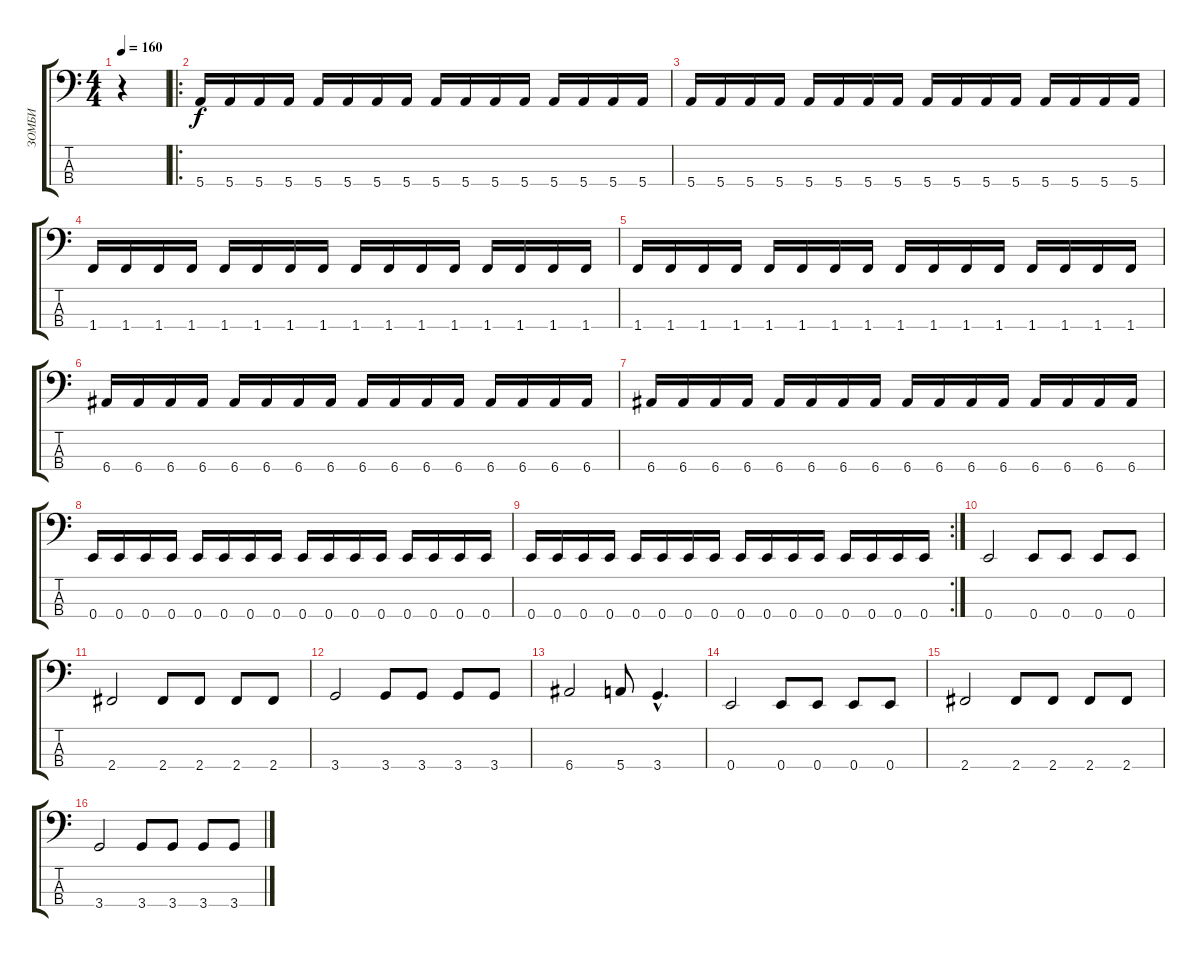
\track ("ЗОМБИ" "ЗОМБИ") {instrument electricbasspick}
\staff {score tabs}
\tuning (G2 D2 A1 E1) {hide}
\ts (4 4)
\tempo 160
\clef f4
\ks c
r.4{dy f instrument electricbasspick} |
\ro
5.4.16 5.4.16 5.4.16 5.4.16 5.4.16 5.4.16 5.4.16 5.4.16 5.4.16 5.4.16 5.4.16 5.4.16 5.4.16 5.4.16 5.4.16 5.4.16 |
5.4.16 5.4.16 5.4.16 5.4.16 5.4.16 5.4.16 5.4.16 5.4.16 5.4.16 5.4.16 5.4.16 5.4.16 5.4.16 5.4.16 5.4.16 5.4.16 |
1.4.16 1.4.16 1.4.16 1.4.16 1.4.16 1.4.16 1.4.16 1.4.16 1.4.16 1.4.16 1.4.16 1.4.16 1.4.16 1.4.16 1.4.16 1.4.16 |
1.4.16 1.4.16 1.4.16 1.4.16 1.4.16 1.4.16 1.4.16 1.4.16 1.4.16 1.4.16 1.4.16 1.4.16 1.4.16 1.4.16 1.4.16 1.4.16 |
6.4.16 6.4.16 6.4.16 6.4.16 6.4.16 6.4.16 6.4.16 6.4.16 6.4.16 6.4.16 6.4.16 6.4.16 6.4.16 6.4.16 6.4.16 6.4.16 |
6.4.16 6.4.16 6.4.16 6.4.16 6.4.16 6.4.16 6.4.16 6.4.16 6.4.16 6.4.16 6.4.16 6.4.16 6.4.16 6.4.16 6.4.16 6.4.16 |
0.4.16 0.4.16 0.4.16 0.4.16 0.4.16 0.4.16 0.4.16 0.4.16 0.4.16 0.4.16 0.4.16 0.4.16 0.4.16 0.4.16 0.4.16 0.4.16 |
\rc 2
0.4.16 0.4.16 0.4.16 0.4.16 0.4.16 0.4.16 0.4.16 0.4.16 0.4.16 0.4.16 0.4.16 0.4.16 0.4.16 0.4.16 0.4.16 0.4.16 |
0.4.2 0.4.8 0.4.8 0.4.8 0.4.8 |
2.4.2 2.4.8 2.4.8 2.4.8 2.4.8 |
3.4.2 3.4.8 3.4.8 3.4.8 3.4.8 |
6.4.2 5.4.8 3.4{hac}.4{d} |
0.4.2 0.4.8 0.4.8 0.4.8 0.4.8 |
2.4.2 2.4.8 2.4.8 2.4.8 2.4.8 |
3.4.2 3.4.8 3.4.8 3.4.8 3.4.8
